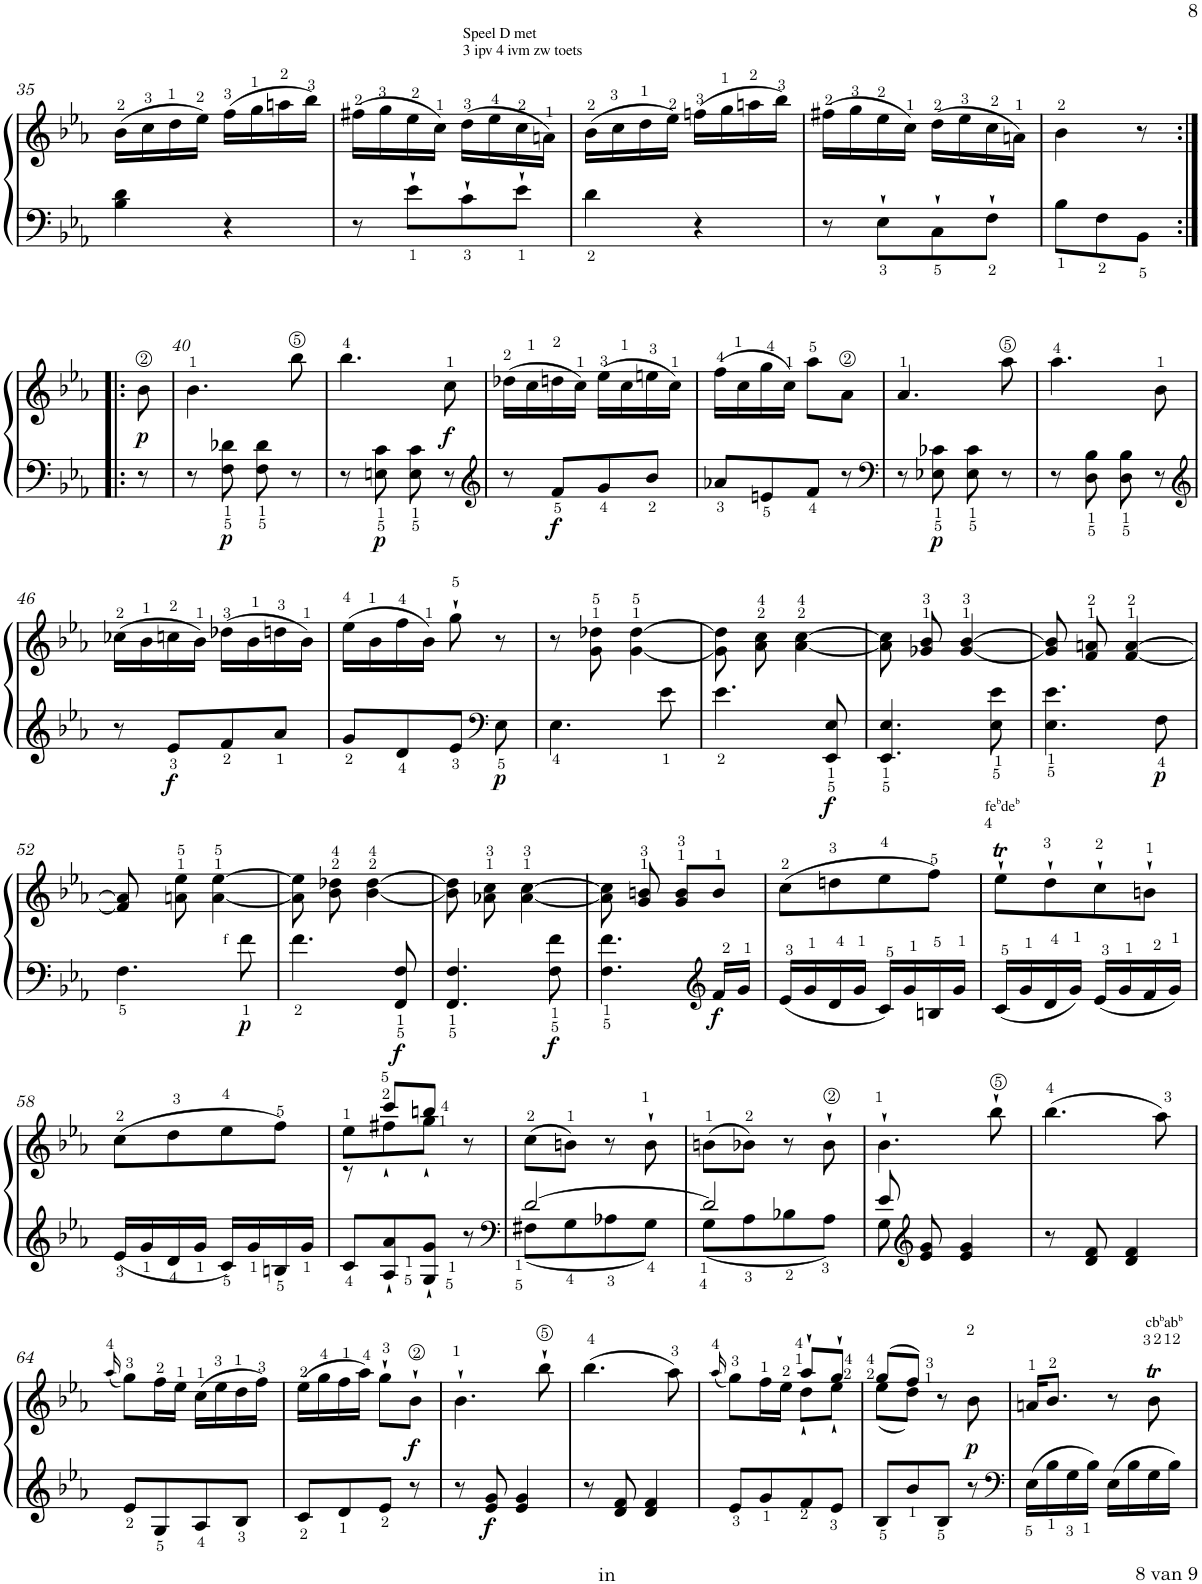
**kern	**kern	**dynam
*part1	*part1	*part1
*staff2	*staff1	*staff1/2
*I"Piano	*	*
*I'Pno.	*	*
!!LO:PB:g=z
*clefF4	*clefG2	*
*k[b-e-a-]	*k[b-e-a-]	*
*M2/4	*M2/4	*
=35	=35	=35
4B-\ 4d\	(16b-\LL	.
.	16cc\	.
.	16dd\	.
.	16ee-\JJ)	.
4r	(16ff\LL	.
.	16gg\	.
.	16aan\	.
.	16bb-\JJ)	.
=36	=36	=36
8r	(16ff#X\LL	.
.	16gg\	.
8e-`\L	16ee-\	.
.	16cc\JJ)	.
!	!LO:TX:a:t=Speel D met	!
!	!LO:TX:a:t=3 ipv 4 ivm zw toets	!
8c`\	(16dd\LL	.
.	16ee-\	.
8e-`\J	16cc\	.
.	16an\JJ)	.
=37	=37	=37
4d\	(16b-\LL	.
.	16cc\	.
.	16dd\	.
.	16ee-\JJ)	.
4r	(16ffn\LL	.
.	16gg\	.
.	16aan\	.
.	16bb-\JJ)	.
=38	=38	=38
8r	(16ff#X\LL	.
.	16gg\	.
8E-`\L	16ee-\	.
.	16cc\JJ)	.
8C`\	(16dd\LL	.
.	16ee-\	.
8F`\J	16cc\	.
.	16an\JJ)	.
=39	=39	=39
8B-\L	4b-\	.
8F\	.	.
8BB-\J	8r	.
!!LO:LB:g=z
=39X1:|!|:	=39X1:|!|:	=39X1:|!|:
!	!	!LO:DY:b
8r	8b-\	p
=40	=40	=40
8r	4.b-\	.
!	!	!LO:DY:b=2
8F\ 8d-X\	.	p
8F\ 8d-\	.	.
8r	8bb-\	.
=41	=41	=41
8r	4.bb-\	.
!	!	!LO:DY:b=2
8En\ 8c\	.	p
8E\ 8c\	.	.
!	!	!LO:DY:b
8r	8cc\	f
=42	=42	=42
*clefG2	*	*
8r	(16dd-X\LL	.
.	16cc\	.
!	!	!LO:DY:b=2
8f/L	16ddn\	f
.	16cc\JJ)	.
8g/	(>16ee-\LL	.
.	16cc\	.
8b-/J	16een\	.
.	16cc\JJ)	.
=43	=43	=43
8a-X/L	(16ff\LL	.
.	16cc\	.
8en/	16gg\	.
.	16cc\JJ)	.
8f/J	8aa-\L	.
8r	8a-\J	.
=44	=44	=44
*clefF4	*	*
8r	4.a-/	.
!	!	!LO:DY:b=2
8E-X\ 8c-X\	.	p
8E-\ 8c-\	.	.
8r	8aa-\	.
=45	=45	=45
8r	4.aa-\	.
8D\ 8B-\	.	.
8D\ 8B-\	.	.
8r	8b-\	.
!!LO:LB:g=z
=46	=46	=46
*clefG2	*	*
8r	(16cc-X\LL	.
.	16b-\	.
!	!	!LO:DY:b=2
8e-/L	16ccn\	f
.	16b-\JJ)	.
8f/	(16dd-X\LL	.
.	16b-\	.
8a-/J	16ddn\	.
.	16b-\JJ)	.
=47	=47	=47
8g/L	(16ee-\LL	.
.	16b-\	.
8d/	16ff\	.
.	16b-\JJ)	.
8e-/J	8gg`\	.
*clefF4	*	*
!	!	!LO:DY:b=2
8E-\	8r	p
=48	=48	=48
4.E-\	8r	.
.	8g\ 8dd-X\	.
.	[4g\ [4dd-\	.
8e-\	.	.
=49	=49	=49
4.e-\	8g\] 8dd-\]	.
.	8a-\ 8cc\	.
.	[4a-\ [4cc\	.
!	!	!LO:DY:b=2
8EE-/ 8E-/	.	f
=50	=50	=50
4.EE-/ 4.E-/	8a-\] 8cc\]	.
.	8g-X/ 8b-/	.
.	[4g-/ [4b-/	.
8E-\ 8e-\	.	.
=51	=51	=51
4.E-\ 4.e-\	8g-/] 8b-/]	.
.	8f/ 8an/	.
.	[4f/ [4a/	.
!	!	!LO:DY:b=2
8F\	.	p
!!LO:LB:g=z
=52	=52	=52
4.F\	8f/] 8a/]	.
.	8an\ 8ee-\	.
.	[4a\ [4ee-\	.
!LO:TX:a:t=f	!	!
!	!	!LO:DY:b=2
8f\	.	p
=53	=53	=53
4.f\	8a\] 8ee-\]	.
.	8b-\ 8dd-X\	.
.	[4b-\ [4dd-\	.
!	!	!LO:DY:b=2
8FF/ 8F/	.	f
=54	=54	=54
4.FF/ 4.F/	8b-\] 8dd-\]	.
.	8a-X\ 8cc\	.
.	[4a-\ [4cc\	.
!	!	!LO:DY:b=2
8F\ 8f\	.	f
=55	=55	=55
4.F\ 4.f\	8a-\] 8cc\]	.
.	8g/ 8bn/	.
.	8g/ 8b/L	.
*clefG2	*	*
!	!	!LO:DY:b=2
16f/LL	8b/J	f
16g/JJ	.	.
=56	=56	=56
16e-/LL	(8cc\L	.
16g/	.	.
16d/	8ddn\	.
16g/JJ	.	.
16c/LL	8ee-\	.
16g/	.	.
16Bn/	8ff\J)	.
16g/JJ	.	.
=57	=57	=57
!	!LO:TX:a:t=fe	!
!	!LO:TX:a:t=b	!
!	!LO:TX:a:t=de	!
!	!LO:TX:a:t=b	!
16c/LL	8ee-T`\L	.
16g/	.	.
16d/	8dd`\	.
16g/JJ	.	.
16e-/LL	8cc`\	.
16g/	.	.
16f/	8bn`\J	.
16g/JJ	.	.
!!LO:LB:g=z
=58	=58	=58
16e-/LL	(8cc\L	.
16g/	.	.
16d/	8dd\	.
16g/JJ	.	.
16c/LL	8ee-\	.
16g/	.	.
16Bn/	8ff\J)	.
16g/JJ	.	.
=59	=59	=59
*	*^	*
8c/L	8ee-\L	8r	.
8A-/` 8a-/`	8ff#X`\	8ccc/L	.
8G/` 8g/`J	8gg`\J	8bbn/J	.
8r	8r	8ryy	.
*	*v	*v	*
=60	=60	=60
*clefF4	*	*
*^	*	*
8F#X\L	[2d/	(8cc\L	.
8G\	.	8bn\J)	.
8A-X\	.	8r	.
8G\J	.	8b`\	.
=61	=61	=61	=61
8G\L	2d/]	(8bn\L	.
8A-\	.	8b-X\J)	.
8B-X\	.	8r	.
8A-\J	.	8b-`\	.
=62	=62	=62	=62
8G\	8e-/	4.b-`\	.
*clefG2	*	*	*
8e-/ 8g/	4.ryy	.	.
4e-/ 4g/	.	.	.
.	.	8bb-`\	.
*v	*v	*	*
=63	=63	=63
8r	(4.bb-\	.
8d/ 8f/	.	.
4d/ 4f/	.	.
.	8aa-\)	.
!!LO:LB:g=z
=64	=64	=64
.	(16qaa-/	.
8e-/L	8gg\L)	.
8G/	16ff\L	.
.	16ee-\JJ	.
8A-/	(16cc\LL	.
.	16ee-\	.
8B-/J	16dd\	.
.	16ff\JJ)	.
=65	=65	=65
8c/L	(16ee-\LL	.
.	16gg\	.
8d/	16ff\	.
.	16aa-\JJ)	.
8e-/J	8gg`\L	.
!	!	!LO:DY:b
8r	8b-`\J	f
=66	=66	=66
8r	4.b-`\	.
!	!	!LO:DY:b=2
8e-/ 8g/	.	f
4e-/ 4g/	.	.
.	8bb-`\	.
=67	=67	=67
8r	(4.bb-\	.
8d/ 8f/	.	.
4d/ 4f/	.	.
.	8aa-\)	.
=68	=68	=68
.	(16qaa-/	.
*	*^	*
8e-/L	8gg\L)	4ryy	.
8g/	16ff\L	.	.
.	16ee-\JJ	.	.
8f/	8dd`\L	8aa-`/L	.
8e-/J	8ee-`\J	8gg`/J	.
=69	=69	=69	=69
8B-/L	(<8ee-\L	(>8gg/L	.
8b-/	8dd\J)	8ff/J)	.
8B-/J	8r	4ryy	.
!	!	!	!LO:DY:b
8r	8b-\	.	p
*	*v	*v	*
=70	=70	=70
*clefF4	*	*
16E-\LL	16an/KL	.
16B-\	8.b-/J	.
16G\	.	.
16B-\JJ	.	.
16E-\LL	8r	.
16B-\	.	.
!	!LO:TX:a:t=cb	!
!	!LO:TX:a:t=b	!
!	!LO:TX:a:t=ab	!
!	!LO:TX:a:t=b	!
16G\	8b-T\	.
16B-\JJ	.	.
=	=	=
*-	*-	*-
